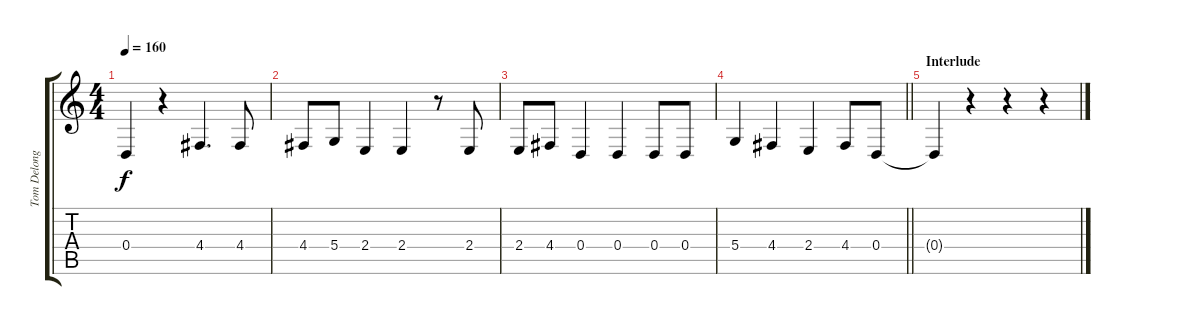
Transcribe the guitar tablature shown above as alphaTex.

\track ("Tom Delonge - Vocals" "Tom Delong") {instrument altosax}
\staff {score tabs}
\tuning (E4 B3 G3 D3 A2 E2) {hide}
\ts (4 4)
\tempo 160
\clef g2
\ks c
0.4{t}.4{dy f} r.4 4.4.4{d} 4.4.8 |
4.4.8 5.4.8 2.4.4 2.4.4 r.8 2.4.8 |
2.4.8 4.4.8 0.4.4 0.4.4 0.4.8 0.4.8 |
\barLineRight lightlight
5.4.4 4.4.4 2.4.4 4.4.8 0.4.8 |
\section ("" "Interlude")
0.4{t}.4 r.4 r.4 r.4
